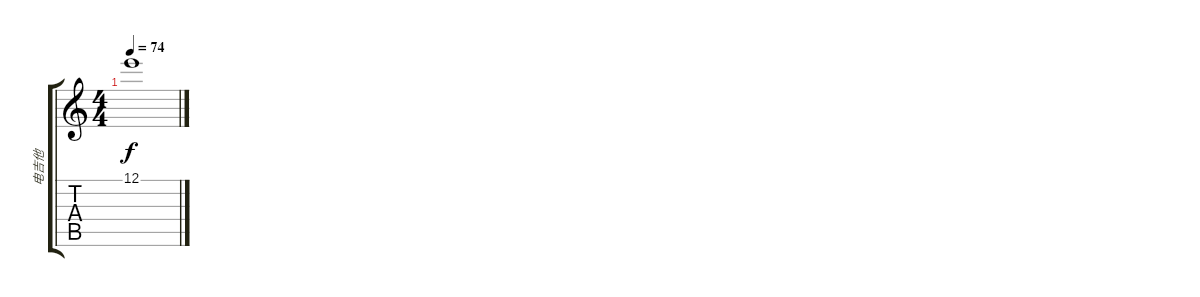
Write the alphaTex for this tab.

\track ("电吉他" "电吉他") {instrument distortionguitar}
\staff {score tabs}
\tuning (E4 B3 G3 D3 A2 E2) {hide}
\ts (4 4)
\tempo 74
\clef g2
\ks c
12.1.1{dy f}
